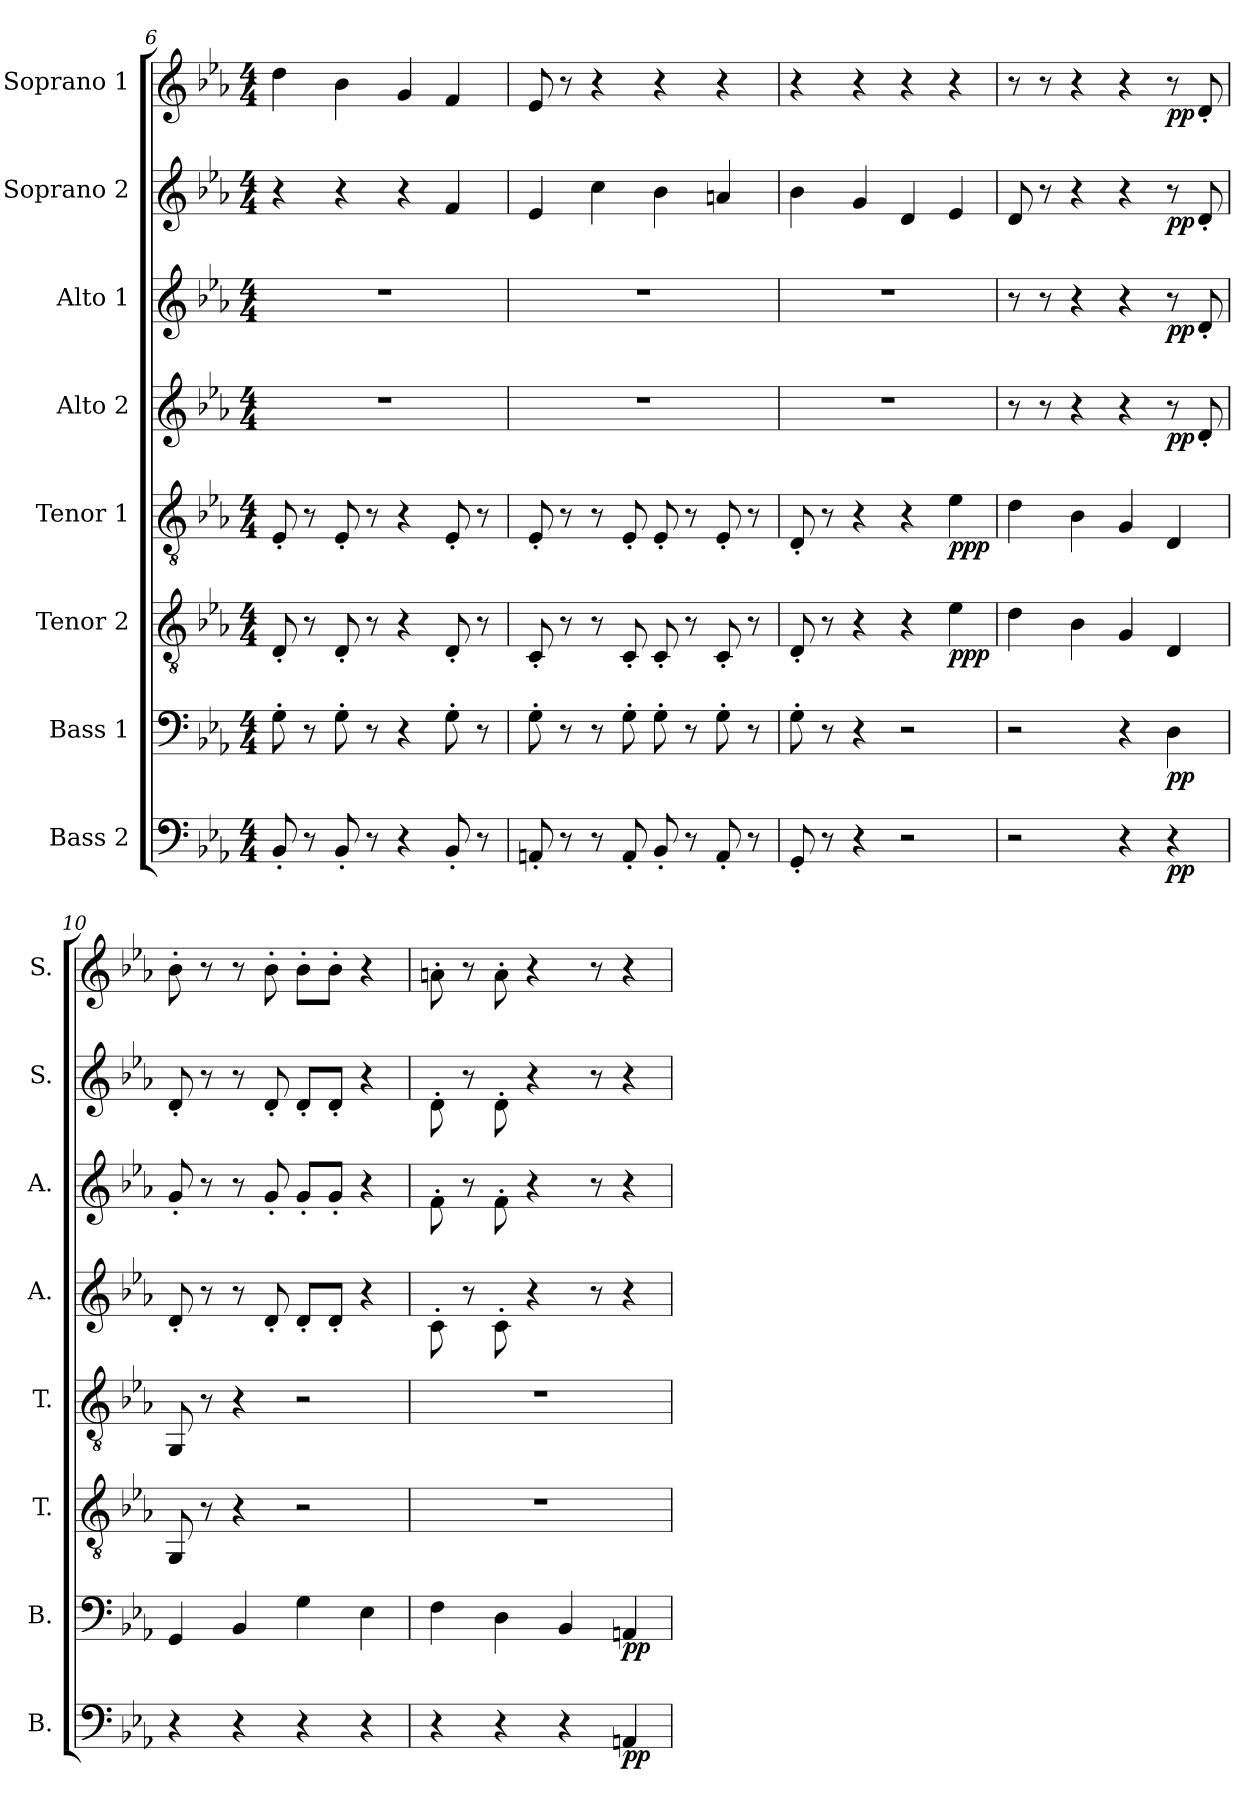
**kern	**dynam	**kern	**dynam	**kern	**dynam	**kern	**dynam	**kern	**dynam	**kern	**dynam	**kern	**dynam	**kern	**dynam
*part8	*part8	*part7	*part7	*part6	*part6	*part5	*part5	*part4	*part4	*part3	*part3	*part2	*part2	*part1	*part1
*staff8	*staff8	*staff7	*staff7	*staff6	*staff6	*staff5	*staff5	*staff4	*staff4	*staff3	*staff3	*staff2	*staff2	*staff1	*staff1
*I"Bass 2	*	*I"Bass 1	*	*I"Tenor 2	*	*I"Tenor 1	*	*I"Alto 2	*	*I"Alto 1	*	*I"Soprano 2	*	*I"Soprano 1	*
*I'B.	*	*I'B.	*	*I'T.	*	*I'T.	*	*I'A.	*	*I'A.	*	*I'S.	*	*I'S.	*
*clefF4	*	*clefF4	*	*clefGv2	*	*clefGv2	*	*clefG2	*	*clefG2	*	*clefG2	*	*clefG2	*
*k[b-e-a-]	*	*k[b-e-a-]	*	*k[b-e-a-]	*	*k[b-e-a-]	*	*k[b-e-a-]	*	*k[b-e-a-]	*	*k[b-e-a-]	*	*k[b-e-a-]	*
*M4/4	*	*M4/4	*	*M4/4	*	*M4/4	*	*M4/4	*	*M4/4	*	*M4/4	*	*M4/4	*
=6	=6	=6	=6	=6	=6	=6	=6	=6	=6	=6	=6	=6	=6	=6	=6
8BB-'/	.	8G'\	.	8D'/	.	8E-'/	.	1r	.	1r	.	4r	.	4dd\	.
8r	.	8r	.	8r	.	8r	.	.	.	.	.	.	.	.	.
8BB-'/	.	8G'\	.	8D'/	.	8E-'/	.	.	.	.	.	4r	.	4b-\	.
8r	.	8r	.	8r	.	8r	.	.	.	.	.	.	.	.	.
4r	.	4r	.	4r	.	4r	.	.	.	.	.	4r	.	4g/	.
8BB-'/	.	8G'\	.	8D'/	.	8E-'/	.	.	.	.	.	4f/	.	4f/	.
8r	.	8r	.	8r	.	8r	.	.	.	.	.	.	.	.	.
=7	=7	=7	=7	=7	=7	=7	=7	=7	=7	=7	=7	=7	=7	=7	=7
8AAn'/	.	8G'\	.	8C'/	.	8E-'/	.	1r	.	1r	.	4e-/	.	8e-/	.
8r	.	8r	.	8r	.	8r	.	.	.	.	.	.	.	8r	.
8r	.	8r	.	8r	.	8r	.	.	.	.	.	4cc\	.	4r	.
8AA'/	.	8G'\	.	8C'/	.	8E-'/	.	.	.	.	.	.	.	.	.
8BB-'/	.	8G'\	.	8C'/	.	8E-'/	.	.	.	.	.	4b-\	.	4r	.
8r	.	8r	.	8r	.	8r	.	.	.	.	.	.	.	.	.
8AA'/	.	8G'\	.	8C'/	.	8E-'/	.	.	.	.	.	4an/	.	4r	.
8r	.	8r	.	8r	.	8r	.	.	.	.	.	.	.	.	.
=8	=8	=8	=8	=8	=8	=8	=8	=8	=8	=8	=8	=8	=8	=8	=8
8GG'/	.	8G'\	.	8D'/	.	8D'/	.	1r	.	1r	.	4b-\	.	4r	.
8r	.	8r	.	8r	.	8r	.	.	.	.	.	.	.	.	.
4r	.	4r	.	4r	.	4r	.	.	.	.	.	4g/	.	4r	.
2r	.	2r	.	4r	.	4r	.	.	.	.	.	4d/	.	4r	.
!	!	!	!	!	!LO:DY:b	!	!LO:DY:b	!	!	!	!	!	!	!	!
.	.	.	.	4e-\	ppp	4e-\	ppp	.	.	.	.	4e-/	.	4r	.
=9	=9	=9	=9	=9	=9	=9	=9	=9	=9	=9	=9	=9	=9	=9	=9
2r	.	2r	.	4d\	.	4d\	.	8r	.	8r	.	8d/	.	8r	.
.	.	.	.	.	.	.	.	8r	.	8r	.	8r	.	8r	.
.	.	.	.	4B-\	.	4B-\	.	4r	.	4r	.	4r	.	4r	.
4r	.	4r	.	4G/	.	4G/	.	4r	.	4r	.	4r	.	4r	.
!	!LO:DY:b	!	!LO:DY:b	!	!	!	!	!	!LO:DY:b	!	!LO:DY:b	!	!LO:DY:b	!	!LO:DY:b
4r	pp	4D\	pp	4D/	.	4D/	.	8r	pp	8r	pp	8r	pp	8r	pp
.	.	.	.	.	.	.	.	8d'/	.	8d'/	.	8d'/	.	8d'/	.
!!LO:PB:g=z
=10	=10	=10	=10	=10	=10	=10	=10	=10	=10	=10	=10	=10	=10	=10	=10
4r	.	4GG/	.	8GG/	.	8GG/	.	8d'/	.	8g'/	.	8d'/	.	8b-'\	.
.	.	.	.	8r	.	8r	.	8r	.	8r	.	8r	.	8r	.
4r	.	4BB-/	.	4r	.	4r	.	8r	.	8r	.	8r	.	8r	.
.	.	.	.	.	.	.	.	8d'/	.	8g'/	.	8d'/	.	8b-'\	.
4r	.	4G\	.	2r	.	2r	.	8d'/L	.	8g'/L	.	8d'/L	.	8b-'\L	.
.	.	.	.	.	.	.	.	8d'/J	.	8g'/J	.	8d'/J	.	8b-'\J	.
4r	.	4E-\	.	.	.	.	.	4r	.	4r	.	4r	.	4r	.
=11	=11	=11	=11	=11	=11	=11	=11	=11	=11	=11	=11	=11	=11	=11	=11
4r	.	4F\	.	1r	.	1r	.	8c'\	.	8f'\	.	8d'\	.	8an'\	.
.	.	.	.	.	.	.	.	8r	.	8r	.	8r	.	8r	.
4r	.	4D\	.	.	.	.	.	8c'\	.	8f'\	.	8d'\	.	8a'\	.
.	.	.	.	.	.	.	.	4r	.	4r	.	4r	.	4r	.
4r	.	4BB-/	.	.	.	.	.	.	.	.	.	.	.	.	.
.	.	.	.	.	.	.	.	8r	.	8r	.	8r	.	8r	.
!	!LO:DY:b	!	!LO:DY:b	!	!	!	!	!	!	!	!	!	!	!	!
4AAn/	pp	4AAn/	pp	.	.	.	.	4r	.	4r	.	4r	.	4r	.
=	=	=	=	=	=	=	=	=	=	=	=	=	=	=	=
*-	*-	*-	*-	*-	*-	*-	*-	*-	*-	*-	*-	*-	*-	*-	*-
